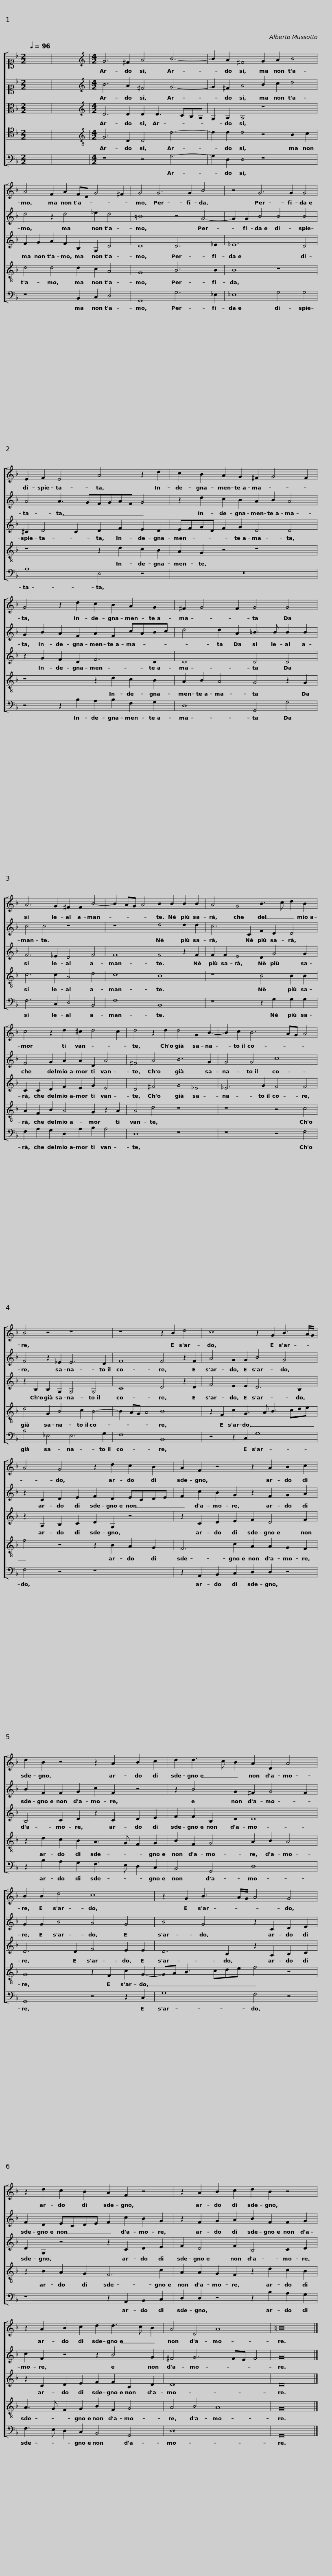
X:1
%%score [ 1 2 3 4 5 ]
L:1/8
Q:1/4=96
M:2/2
I:linebreak $
K:F
V:1 alto1
V:2 alto1
V:3 alto
V:4 tenor
V:5 bass
V:1
 x8 | x8 |[M:4/2][K:treble] G6 ^F2 A4 B4- | B2 A2 ^F4 G2 A2 B4 | A4 F2 A2 FD G4 ^F2 |$ %5
 G4 G6 G2 B4 | z4 G6 G2 G4 | E2 F2 E4 A4 z2 d2 | c2 B2 A2 G2 ^F2 G4 F2 |$ G4 z2 d2 c2 B2 A2 G2 | %10
 ^F2 G4 F2 G4 G4 | A6 G2 ^F2 F2 B4- | B2 AG A4 B2 B2 B2 B2 |$ A4 G4 B3 c d2 B2 | c4 z2 d2 ^c2 d4 c2 | %15
 d4 z2 d2 d4 G2 B2- | B2 c2 B6 AG A4 |$ B4 z4 z8 | z8 z2 B2 d4 | c8 z2 G2 B3 A/G/ | %20
 A4 G4 z2 d2 c2 B2 |$ A2 F2 z4 z2 A2 B2 c2 | d2 B2 z4 z2 A2 B2 c2 | d2 d3 c B2 A2 D2 A4 |$ B2 B2 d4 c8 | %25
 z2 G2 B3 A/G/ A4 G4 | z2 d2 c2 B2 A2 F2 z4 |$ z2 A2 B2 c2 d2 B2 z4 | z2 A2 B2 c2 d2 d3 c B2 | A4 D4 A8 | %30
 =B16 |] %31
V:2
 x8 | x8 |[M:4/2][K:treble] B6 A2 ^F4 G4- | G2 ^F2 A4 B2 c2 d4 | d4 z2 d4 _e2 d4 |$ %5
 =B8 z4 G4- | G2 G2 B4 B4 B4 | A4 A3 GFGAF G4 | z2 d2 c2 B2 A2 B2 A4 |$ G2 B2 A2 F2 A2 F2 cABc | %10
 d4 d2 A2 =B3 B B2 B2 | c4 c4 z8 | z8 d4 d2 d2 |$ c6 C2 F2 D2 D4 | F4 G2 A2 A2 D2 A4 | %15
 ^F4 A4 B6 G2 | G4 G4 c8 |$ F4 z2 _E2 E6 D2 | F8 F4 z2 F2 | A4 G2 G2 B4 G4 | %20
 z2 C2 D2 E2 F2 D2 ECDE |$ F2 c2 B2 G2 z2 F2 G2 A2 | B2 F2 F2 G2 c2 F2 z4 | z2 B4 G2 ^F2 G4 F2 |$ G2 G2 B4 A4 G4 | %25
 B4 G4 z2 C2 D2 E2 | F2 D2 ECDE F2 c2 B2 G2 |$ z2 F2 G2 A2 B2 F2 F2 G2 | c2 F2 z4 z2 B4 G2 | ^F4 G6 FE F4 | %30
 G16 |] %31
V:3
 x8 | x8 |[M:4/2][K:treble] D6 D2 D2 D3 CB,A, | G,2 A,2 A,4 z8 | F2 G2 A2 F2 B,2 G,2 D4 |$ %5
 D8 D6 _E2 | _E12 D4 | ^C2 D4 C2 D2 F2 E2 D2 | EFGD F2 G2 D4 D4 |$ z2 G2 F2 D2 F6 D2 | %10
 D8 D4 D4 | F6 _E2 D4 F4 | F8 F4 z2 F2 |$ F2 F2 E4 D2 G4 G2 | C2 C2 D2 F2 E2 G2 E4 | %15
 D4 ^F4 G4 _E4 | _E6 G2 F4 F4 |$ z2 B,2 B,2 G,2 G,4 G,4 | C8 D4 z2 D2 | F4 E2 E2 D6 B,2 | %20
 z2 A,2 B,2 C2 D2 G,2 z4 |$ z2 C2 D2 E2 F2 D4 F2 | B,4 C2 D2 z2 C2 D2 E2 | F2 F2 B,2 D2 D8 |$ D6 D2 F4 E2 E2 | %25
 D6 B,2 z2 A,2 B,2 C2 | D2 G,2 z4 z2 C2 D2 E2 |$ F2 D4 F2 B,4 C2 D2 | z2 C2 D2 E2 F2 F2 B,2 D2 | D16 | %30
 D16 |] %31
V:4
 x8 | x8 |[M:4/2][K:treble-8] G6 D2 D4 d4- | d2 d2 d4 z4 B2 c2 | d4 d4 d2 c2 A4 |$ %5
 G8 B6 B2 | B8 z8 | z8 z2 d2 c2 B2 | A2 G2 z4 z8 |$ z8 z2 d2 c2 B2 | %10
 A2 B2 A4 G4 z2 G2 | c6 c2 A4 d4 | c8 B8 |$ z8 B4 B2 B2 | A2 F2 B2 A4 G2 z2 A2 | %15
 A4 d4 z8 | z8 z4 c4 |$ d4 G2 B4 c2 B4- | B2 AG A4 B8 | z2 F2 c2 G3 A B3 cde | %20
 f4 z4 z2 B2 A2 G2 |$ F6 c2 A2 A2 G2 F2 | z2 d2 c2 B2 A3 G F2 G2 | B2 F2 G4 A2 B2 A4 |$ G8 z2 F2 c2 G2- | %25
 GA B3 cde f4 z4 | z2 B2 A2 G2 F6 c2 |$ A2 A2 G2 F2 z2 d2 c2 B2 | A3 G F2 G2 B2 F2 G4 | A4 B4 A8 | %30
 G16 |] %31
V:5
 x8 | x8 |[M:4/2] z8 z4 G,4- | G,2 D,2 D,4 z8 | z8 B,,2 C,2 D,4 |$ %5
 G,,8 G,6 _E,2 | _E,8 G,4 G,4 | A,8 D,4 z4 | z16 |$ z4 z2 B,2 A,2 B,2 F,2 G,2 | %10
 D,8 G,,4 G,4 | F,6 C,2 D,4 B,,4 | F,8 B,,8 |$ z8 z2 G,2 G,2 G,2 | F,2 A,2 G,2 D,2 A,2 B,2 A,4 | %15
 D,8 z8 | z8 z4 F,4 |$ B,4 _E,4 E,6 G,2 | F,8 B,,8 | z4 z2 C,2 G,8 | %20
 F,4 z4 z8 |$ z2 A,,2 B,,2 C,2 D,2 D,2 z4 | z2 B,2 A,2 G,2 F,3 E, D,2 C,2 | B,,4 G,,4 D,8 |$ G,,8 z4 z2 C,2 | %25
 G,8 F,4 z4 | z8 z2 A,,2 B,,2 C,2 |$ D,2 D,2 z4 z2 B,2 A,2 G,2 | F,3 E, D,2 C,2 B,,4 G,,4 | D,16 | %30
 G,,16 |] %31
